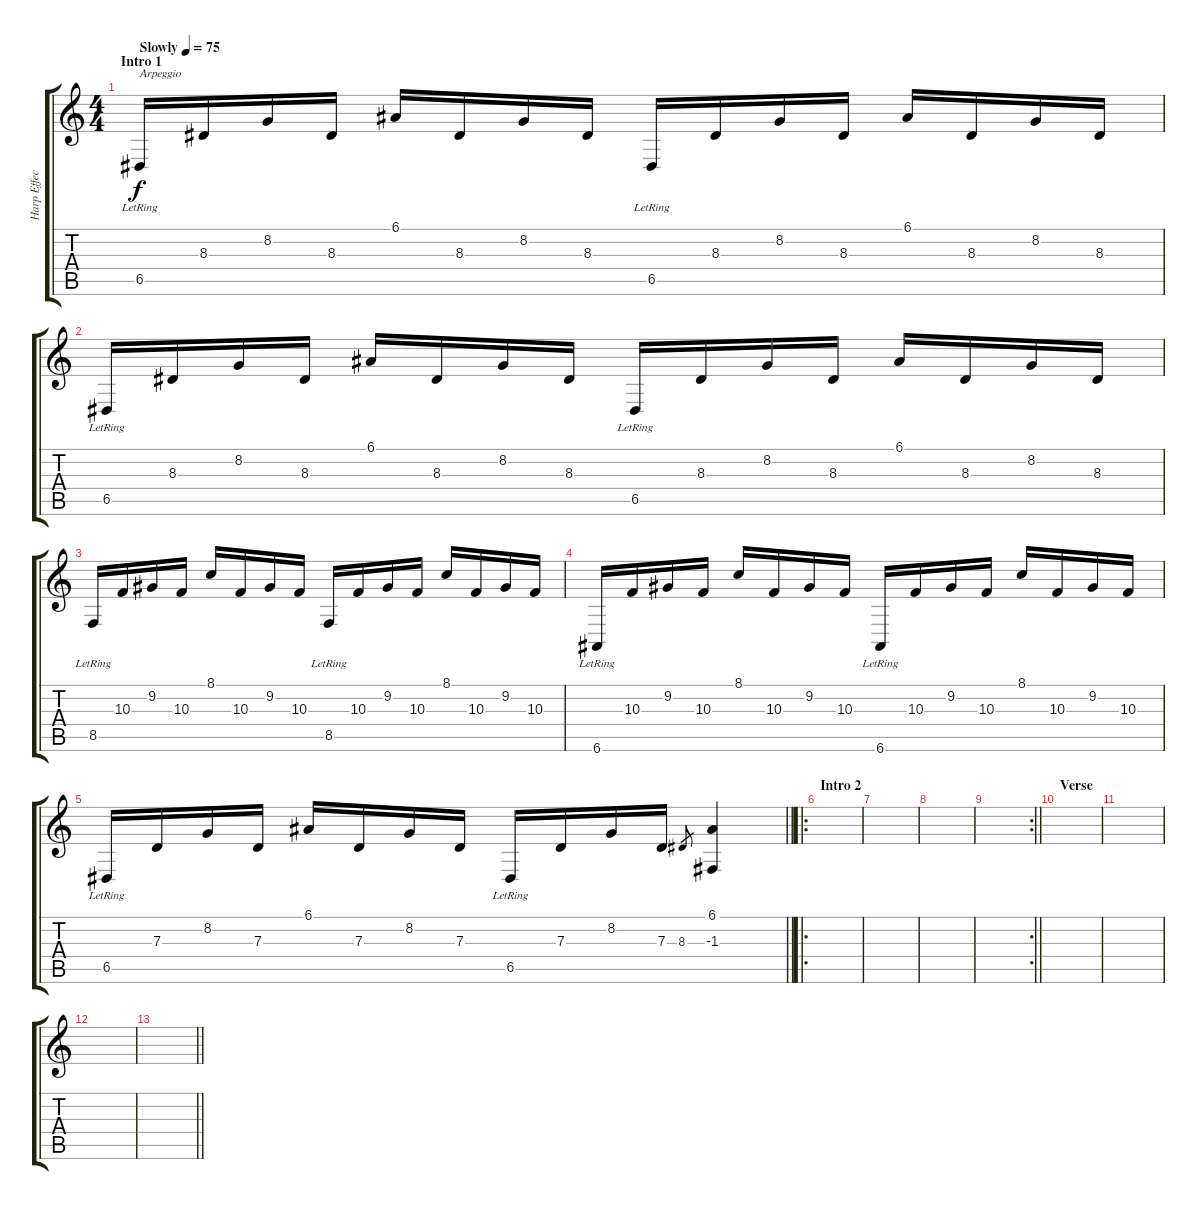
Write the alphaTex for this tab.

\track ("Harp Effect" "Harp Effec") {instrument orchestralharp}
\staff {score tabs}
\tuning (E4 B3 G3 D3 A2 E2) {hide}
\ts (4 4)
\section ("" "Intro 1")
\tempo (75 "Slowly")
\clef g2
\ks c
6.5{lr}.16{txt "Arpeggio" dy f instrument orchestralharp} 8.3.16 8.2.16 8.3.16 6.1.16 8.3.16 8.2.16 8.3.16 6.5{lr}.16 8.3.16 8.2.16 8.3.16 6.1.16 8.3.16 8.2.16 8.3.16 |
6.5{lr}.16 8.3.16 8.2.16 8.3.16 6.1.16 8.3.16 8.2.16 8.3.16 6.5{lr}.16 8.3.16 8.2.16 8.3.16 6.1.16 8.3.16 8.2.16 8.3.16 |
8.5{lr}.16 10.3.16 9.2.16 10.3.16 8.1.16 10.3.16 9.2.16 10.3.16 8.5{lr}.16 10.3.16 9.2.16 10.3.16 8.1.16 10.3.16 9.2.16 10.3.16 |
6.6{lr}.16 10.3.16 9.2.16 10.3.16 8.1.16 10.3.16 9.2.16 10.3.16 6.6{lr}.16 10.3.16 9.2.16 10.3.16 8.1.16 10.3.16 9.2.16 10.3.16 |
\barLineRight lightlight
6.5{lr}.16 7.3.16 8.2.16 7.3.16 6.1.16 7.3.16 8.2.16 7.3.16 6.5{lr}.16 7.3.16 8.2.16 7.3.16 8.3.8{gr} (6.1 -1.3).4 |
\ro
\section ("" "Intro 2")
|
|
|
\rc 2
\barLineRight lightlight
|
\section ("" "Verse")
|
|
|
\barLineRight lightlight
